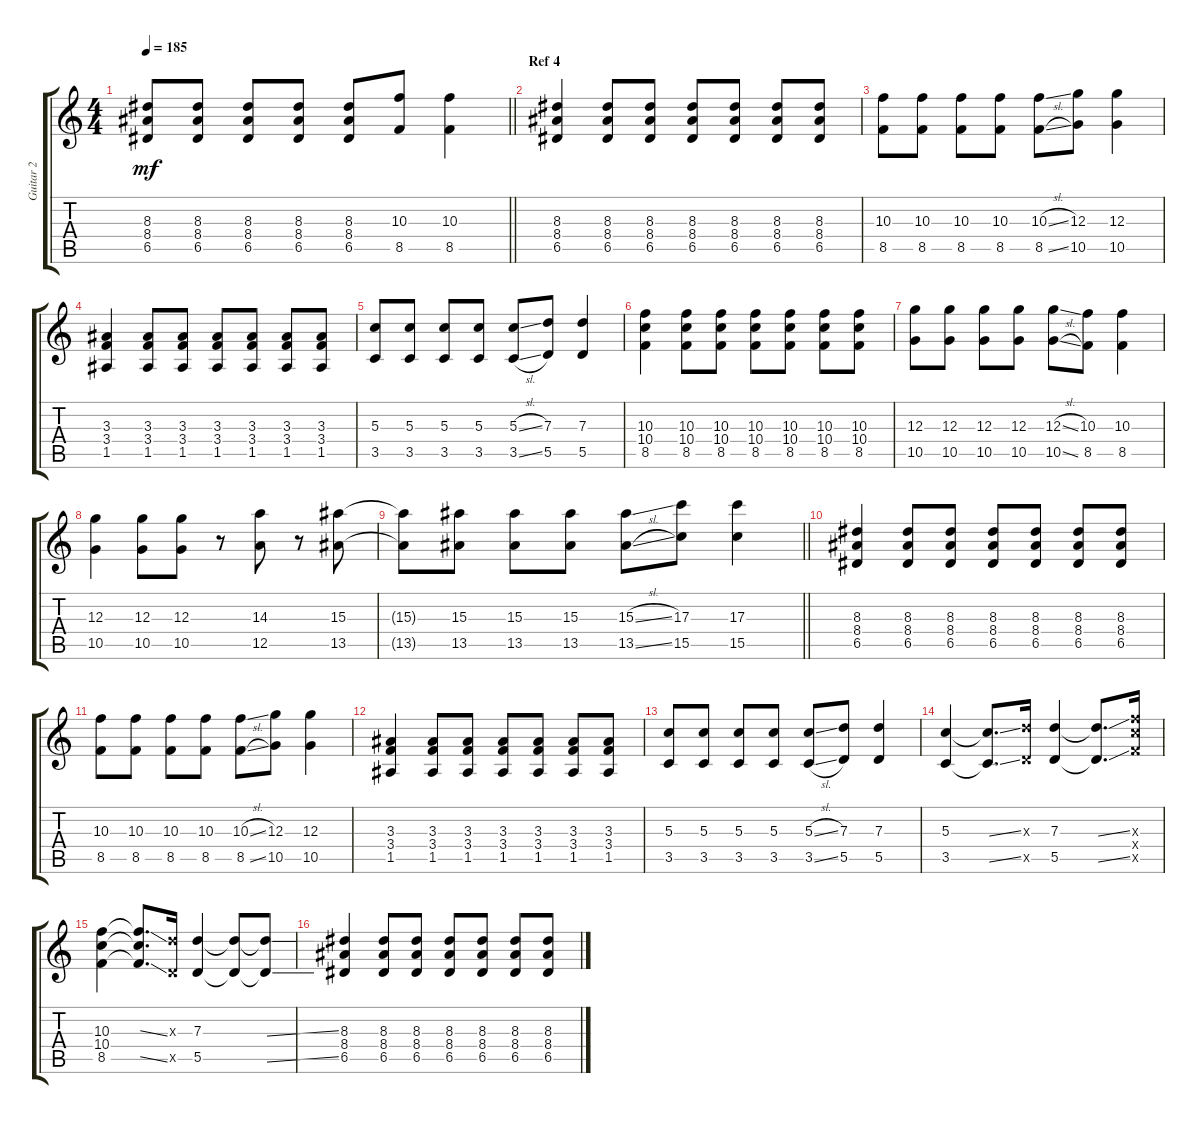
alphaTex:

\track ("Guitar 2" "Guitar 2") {instrument overdrivenguitar}
\staff {score tabs}
\tuning (E4 B3 G3 D3 A2 D2) {hide}
\ts (4 4)
\tempo 185
\clef g2
\barLineRight lightlight
\ks c
(8.3 8.4 6.5).8{dy mf} (8.3 8.4 6.5).8 (8.3 8.4 6.5).8 (8.3 8.4 6.5).8 (8.3 8.4 6.5).8 (10.3 8.5).8 (10.3 8.5).4 |
\section ("" "Ref 4")
(8.3 8.4 6.5).4 (8.3 8.4 6.5).8 (8.3 8.4 6.5).8 (8.3 8.4 6.5).8 (8.3 8.4 6.5).8 (8.3 8.4 6.5).8 (8.3 8.4 6.5).8 |
(10.3 8.5).8 (10.3 8.5).8 (10.3 8.5).8 (10.3 8.5).8 (10.3{sl} 8.5{sl}).8 (12.3 10.5).8 (12.3 10.5).4 |
(3.3 3.4 1.5).4 (3.3 3.4 1.5).8 (3.3 3.4 1.5).8 (3.3 3.4 1.5).8 (3.3 3.4 1.5).8 (3.3 3.4 1.5).8 (3.3 3.4 1.5).8 |
(5.3 3.5).8 (5.3 3.5).8 (5.3 3.5).8 (5.3 3.5).8 (5.3{sl} 3.5{sl}).8 (7.3 5.5).8 (7.3 5.5).4 |
(10.3 10.4 8.5).4 (10.3 10.4 8.5).8 (10.3 10.4 8.5).8 (10.3 10.4 8.5).8 (10.3 10.4 8.5).8 (10.3 10.4 8.5).8 (10.3 10.4 8.5).8 |
(12.3 10.5).8 (12.3 10.5).8 (12.3 10.5).8 (12.3 10.5).8 (12.3{sl} 10.5{sl}).8 (10.3 8.5).8 (10.3 8.5).4 |
(12.3 10.5).4 (12.3 10.5).8 (12.3 10.5).8 r.8 (14.3 12.5).8 r.8 (15.3 13.5).8 |
\barLineRight lightlight
(15.3{t} 13.5{t}).8 (15.3 13.5).8 (15.3 13.5).8 (15.3 13.5).8 (15.3{sl} 13.5{sl}).8 (17.3 15.5).8 (17.3 15.5).4 |
(8.3 8.4 6.5).4 (8.3 8.4 6.5).8 (8.3 8.4 6.5).8 (8.3 8.4 6.5).8 (8.3 8.4 6.5).8 (8.3 8.4 6.5).8 (8.3 8.4 6.5).8 |
(10.3 8.5).8 (10.3 8.5).8 (10.3 8.5).8 (10.3 8.5).8 (10.3{sl} 8.5{sl}).8 (12.3 10.5).8 (12.3 10.5).4 |
(3.3 3.4 1.5).4 (3.3 3.4 1.5).8 (3.3 3.4 1.5).8 (3.3 3.4 1.5).8 (3.3 3.4 1.5).8 (3.3 3.4 1.5).8 (3.3 3.4 1.5).8 |
(5.3 3.5).8 (5.3 3.5).8 (5.3 3.5).8 (5.3 3.5).8 (5.3{sl} 3.5{sl}).8 (7.3 5.5).8 (7.3 5.5).4 |
(5.3 3.5).4 (5.3{ss t} 3.5{ss t}).8{d} (7.3{x} 5.5{x}).16 (7.3 5.5).4 (7.3{ss t} 5.5{ss t}).8{d} (10.3{x} 10.4{x} 8.5{x}).16 |
(10.3 10.4 8.5).4 (10.3{ss t} 10.4{t} 8.5{ss t}).8{d} (7.3{x} 5.5{x}).16 (7.3 5.5).4 (7.3{t} 5.5{t}).8 (7.3{ss t} 5.5{ss t}).8 |
(8.3 8.4 6.5).4 (8.3 8.4 6.5).8 (8.3 8.4 6.5).8 (8.3 8.4 6.5).8 (8.3 8.4 6.5).8 (8.3 8.4 6.5).8 (8.3 8.4 6.5).8
